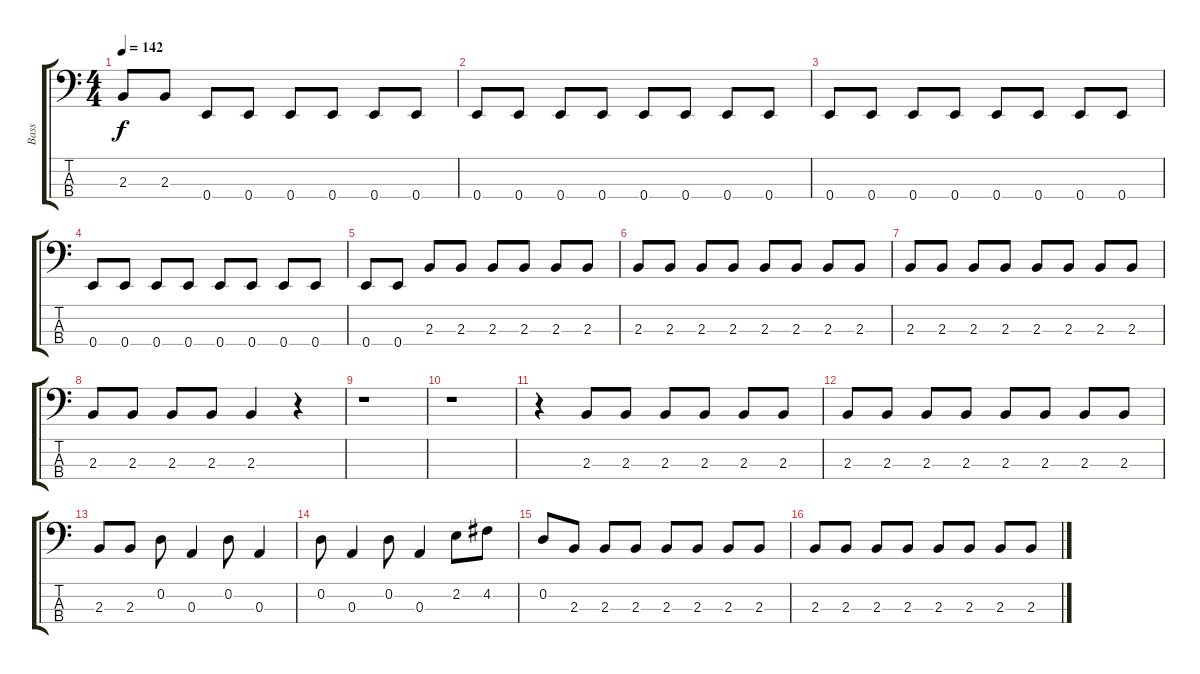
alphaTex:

\track ("Bass" "Bass") {instrument electricbassfinger}
\staff {score tabs}
\tuning (G2 D2 A1 E1) {hide}
\ts (4 4)
\tempo 142
\clef f4
\ks c
2.3.8{dy f} 2.3.8 0.4.8 0.4.8 0.4.8 0.4.8 0.4.8 0.4.8 |
0.4.8 0.4.8 0.4.8 0.4.8 0.4.8 0.4.8 0.4.8 0.4.8 |
0.4.8 0.4.8 0.4.8 0.4.8 0.4.8 0.4.8 0.4.8 0.4.8 |
0.4.8 0.4.8 0.4.8 0.4.8 0.4.8 0.4.8 0.4.8 0.4.8 |
0.4.8 0.4.8 2.3.8 2.3.8 2.3.8 2.3.8 2.3.8 2.3.8 |
2.3.8 2.3.8 2.3.8 2.3.8 2.3.8 2.3.8 2.3.8 2.3.8 |
2.3.8 2.3.8 2.3.8 2.3.8 2.3.8 2.3.8 2.3.8 2.3.8 |
2.3.8 2.3.8 2.3.8 2.3.8 2.3.4 r.4 |
r.1 |
r.1 |
r.4 2.3.8 2.3.8 2.3.8 2.3.8 2.3.8 2.3.8 |
2.3.8 2.3.8 2.3.8 2.3.8 2.3.8 2.3.8 2.3.8 2.3.8 |
2.3.8 2.3.8 0.2.8 0.3.4 0.2.8 0.3.4 |
0.2.8 0.3.4 0.2.8 0.3.4 2.2.8 4.2.8 |
0.2.8 2.3.8 2.3.8 2.3.8 2.3.8 2.3.8 2.3.8 2.3.8 |
2.3.8 2.3.8 2.3.8 2.3.8 2.3.8 2.3.8 2.3.8 2.3.8
